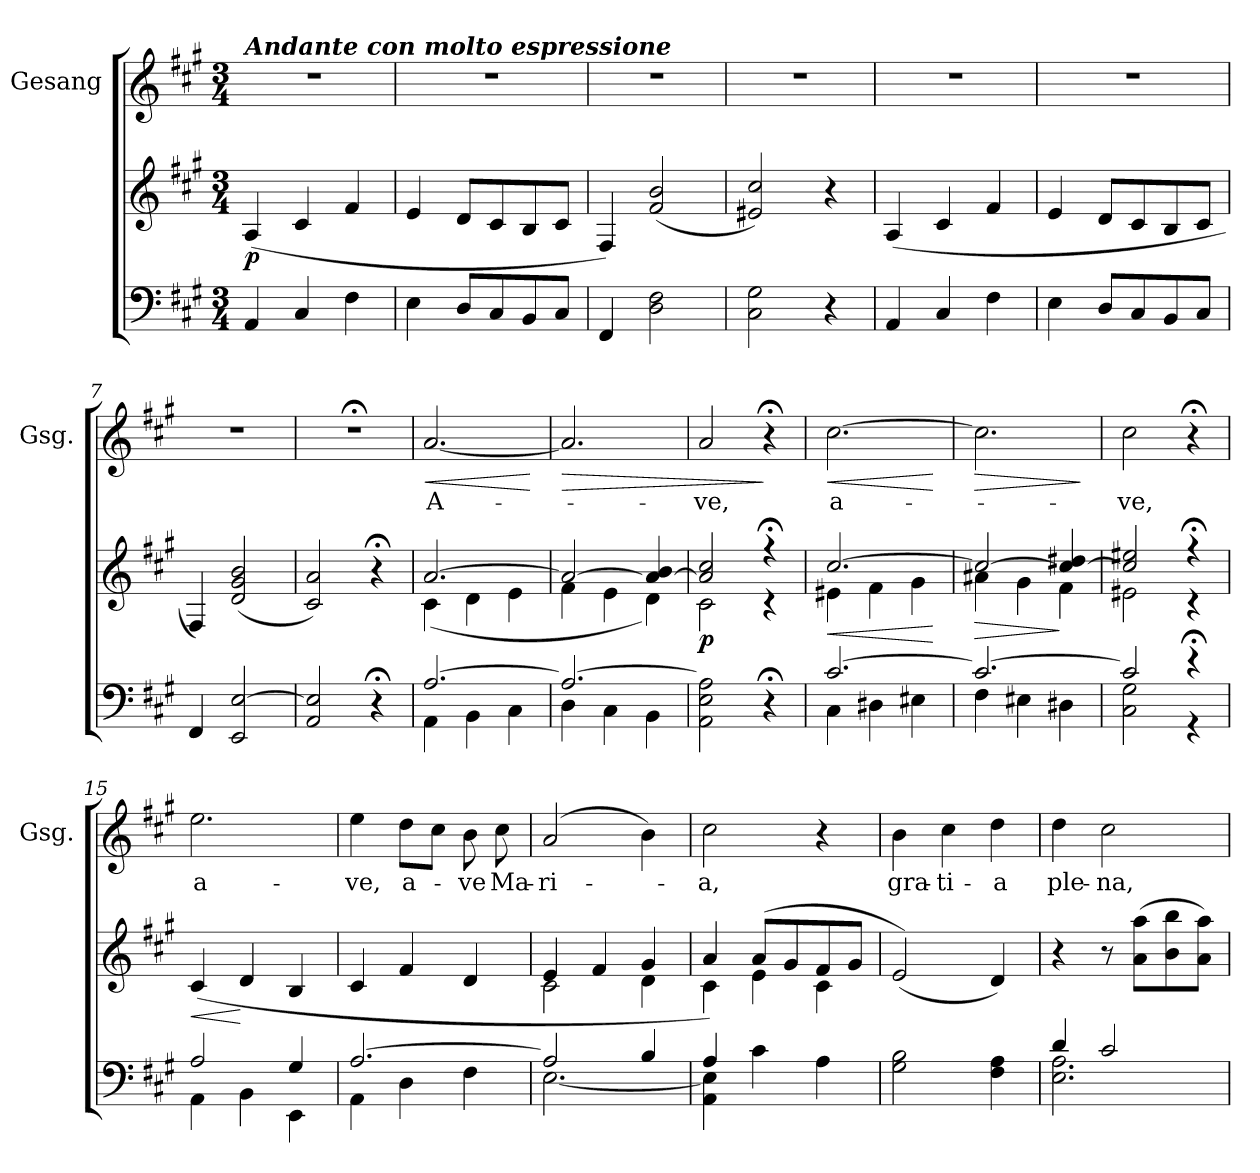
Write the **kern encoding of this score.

**kern	**kern	**dynam	**kern	**text	**dynam
*part2	*part2	*part2	*part1	*part1	*part1
*staff3	*staff2	*staff2/3	*staff1	*staff1	*staff1
*	*	*	*I"Gesang	*	*
*	*	*	*I'Gsg.	*	*
*clefF4	*clefG2	*	*clefG2	*	*
*k[f#c#g#]	*k[f#c#g#]	*	*k[f#c#g#]	*	*
*A:	*A:	*	*A:	*	*
*M3/4	*M3/4	*	*M3/4	*	*
=1	=1	=1	=1	=1	=1
!	!	!	!LO:TX:a:Bi:t=Andante con molto espressione	!	!
!	!	!LO:DY:b	!	!	!
4AA/	(4A/	p	2.r	.	.
4C#/	4c#/	.	.	.	.
4F#\	4f#/	.	.	.	.
=2	=2	=2	=2	=2	=2
4E\	4e/	.	2.r	.	.
8D/L	8d/L	.	.	.	.
8C#/	8c#/	.	.	.	.
8BB/	8B/	.	.	.	.
8C#/J	8c#/J	.	.	.	.
=3	=3	=3	=3	=3	=3
4FF#/	4F#/)	.	2.r	.	.
2D\ 2F#\	(2f#/ 2b/	.	.	.	.
=4	=4	=4	=4	=4	=4
2C#\ 2G#\	2e#X/ 2cc#/)	.	2.r	.	.
4r	4r	.	.	.	.
=5	=5	=5	=5	=5	=5
4AA/	(4A/	.	2.r	.	.
4C#/	4c#/	.	.	.	.
4F#\	4f#/	.	.	.	.
=6	=6	=6	=6	=6	=6
4E\	4e/	.	2.r	.	.
8D/L	8d/L	.	.	.	.
8C#/	8c#/	.	.	.	.
8BB/	8B/	.	.	.	.
8C#/J	8c#/J	.	.	.	.
=7	=7	=7	=7	=7	=7
4FF#/	4F#/)	.	2.r	.	.
2EE/ [>2E/	(2d/ 2g#/ 2b/	.	.	.	.
=8	=8	=8	=8	=8	=8
!	!	!	!LO:N:vis=1	!	!
2AA/ 2E/]	2c#/ 2a/)	.	2.r;<	.	.
4r;<	4r;<	.	.	.	.
!!LO:LB:g=z
=9	=9	=9	=9	=9	=9
*^	*^	*	*	*	*
!	!	!	!	!	!	!LO:LY:b	!LO:HP:b
[>2.A/	4AA\	[>2.a/	(<4c#\	.	[2.a/	A-	<
.	4BB\	.	4d\	.	.	.	.
.	4C#\	.	4e\	.	.	.	.
*v	*v	*	*	*	*	*	*
*	*v	*v	*	*	*	*
.	.	.	.	.	[
=10	=10	=10	=10	=10	=10
*^	*^	*	*	*	*
!	!	!	!	!	!	!	!LO:HP:b
2.A/_	4D\	2a/_	4f#\	.	2.a/]	.	>
.	4C#\	.	4e\	.	.	.	.
.	4BB\	4a/_ 4b/	4d\)	.	.	.	.
=11	=11	=11	=11	=11	=11	=11	=11
!	!	!	!	!LO:DY:b	!	!LO:LY:b	!
*v	*v	*	*	*	*	*	*
2AA\ 2E\ 2A\]	2a/] 2cc#/	2c#\	p	2a/	-ve,	.
4r;<	4r;<	4r	.	4r;<	.	]
=12	=12	=12	=12	=12	=12	=12
*^	*	*	*	*	*	*
!	!	!	!	!LO:HP:b	!	!LO:LY:b	!LO:HP:b
[>2.c#/	4C#\	[>2.cc#/	4e#X\	<	[2.cc#\	a-	<
.	4D#X\	.	4f#\	.	.	.	.
.	4E#X\	.	4g#\	.	.	.	.
*v	*v	*	*	*	*	*	*
*	*v	*v	*	*	*	*
.	.	[	.	.	[
=13	=13	=13	=13	=13	=13
*^	*	*	*	*	*
!	!	!	!LO:HP:b	!	!	!LO:HP:b
*	*	*^	*	*	*	*
2.c#/_	4F#\	2cc#/_	4a#X\	>	2.cc#\]	.	>
.	4E#X\	.	4g#\	.	.	.	.
.	4D#X\	4cc#/_ 4dd#X/	4f#\	]	.	.	.
*v	*v	*	*	*	*	*	*
*	*v	*v	*	*	*	*
.	.	.	.	.	]
=14	=14	=14	=14	=14	=14
*^	*^	*	*	*	*
!	!	!	!	!	!	!LO:LY:b	!
2c#/]	2C#\ 2G#\	2cc#/] 2ee#X/	2e#X\	.	2cc#\	-ve,	.
4r;<	4r	4r;<	4r	.	4r;<	.	.
=15	=15	=15	=15	=15	=15	=15	=15
!	!	!	!	!LO:HP:b	!	!LO:LY:b	!
*	*	*v	*v	*	*	*	*
2A/	4AA\	(4c#/	<	2.ee\	a-	.
.	4BB\	4d/	[	.	.	.
4G#/	4EE\	4B/	.	.	.	.
=16	=16	=16	=16	=16	=16	=16
!	!	!	!	!	!LO:LY:b	!
[>2.A/	4AA\	4c#/	.	4ee\	-ve,	.
!	!	!	!	!	!LO:LY:b	!
.	4D\	4f#/	.	8dd\L	a-	.
.	.	.	.	8cc#\J	.	.
!	!	!	!	!	!LO:LY:b	!
.	4F#\	4d/	.	8b\	-ve	.
!	!	!	!	!	!LO:LY:b	!
.	.	.	.	8cc#\	Ma-	.
!!LO:LB:g=z
=17	=17	=17	=17	=17	=17	=17
*	*	*^	*	*	*	*
!	!	!	!	!	!	!LO:LY:b	!
2A/]	[<2.E\	4e/	2c#\	.	(2a/	-ri-	.
.	.	4f#/	.	.	.	.	.
4B/	.	4g#/	4d\	.	4b\)	.	.
=18	=18	=18	=18	=18	=18	=18	=18
!	!	!	!	!	!	!LO:LY:b	!
4A/	4AA\ 4E\]	4a/)	4c#\	.	2cc#\	-a,	.
4c#\	2ryy	(>8a/L	4e\	.	.	.	.
.	.	8g#/	.	.	.	.	.
4A\	.	8f#/	4c#\	.	4r	.	.
.	.	8g#/J	.	.	.	.	.
*v	*v	*	*	*	*	*	*
*	*v	*v	*	*	*	*
=19	=19	=19	=19	=19	=19
!	!	!	!	!LO:LY:b	!
2G#\ 2B\	(<2e/)	.	4b\	gra-	.
!	!	!	!	!LO:LY:b	!
.	.	.	4cc#\	-ti-	.
!	!	!	!	!LO:LY:b	!
4F#\ 4A\	4d/)	.	4dd\	-a	.
=20	=20	=20	=20	=20	=20
*^	*	*	*	*	*
!	!	!	!	!	!LO:LY:b	!
4d/	2.E\ 2.A\	4r	.	4dd\	ple-	.
!	!	!	!	!	!LO:LY:b	!
2c#/	.	8r	.	2cc#\	-na,	.
.	.	(>8a\ 8aa\L	.	.	.	.
.	.	8b\ 8bb\	.	.	.	.
.	.	8a\ 8aa\J)	.	.	.	.
*v	*v	*	*	*	*	*
=	=	=	=	=	=
*-	*-	*-	*-	*-	*-
